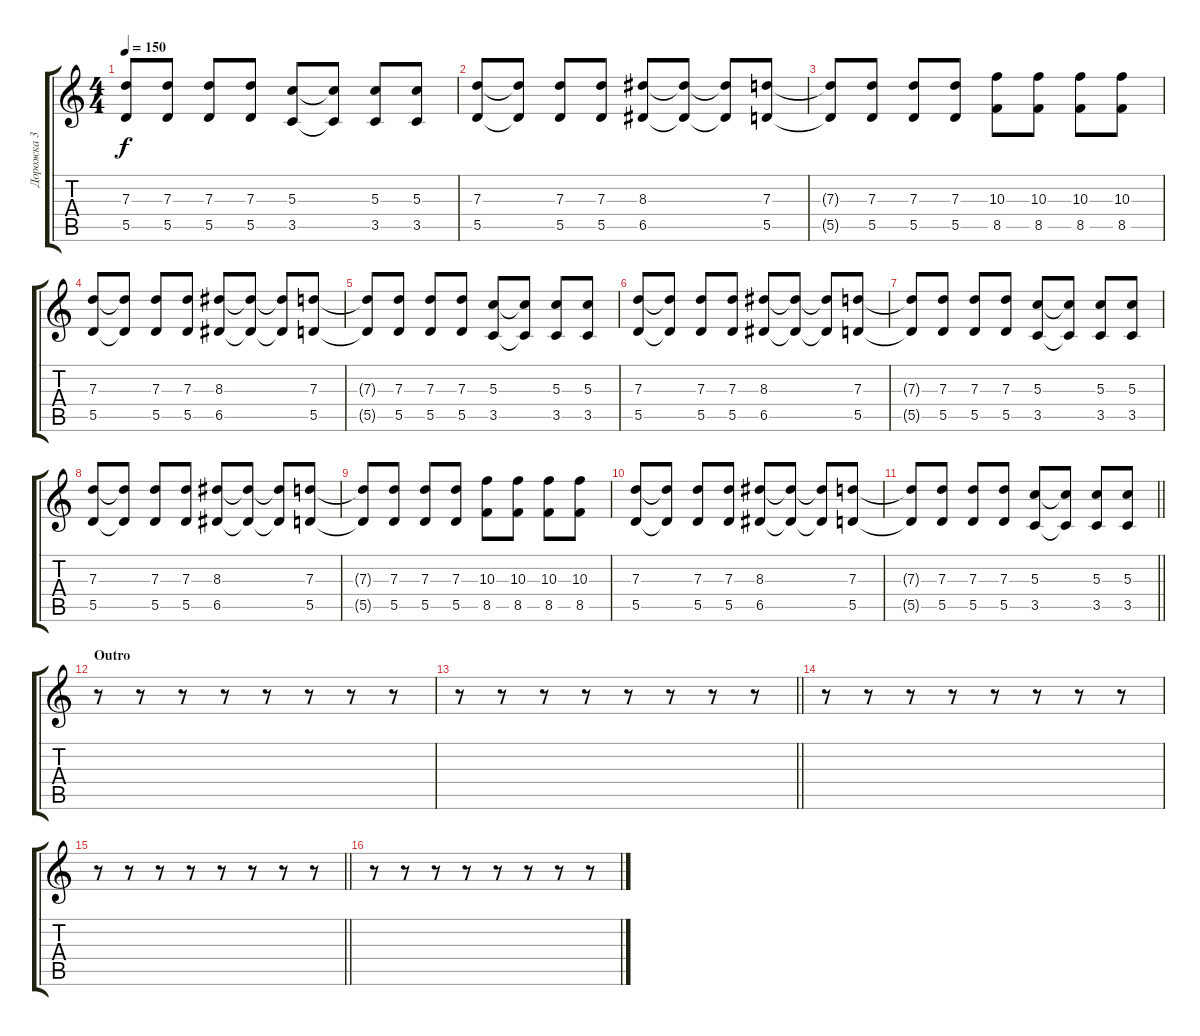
\track ("Дорожка 3" "Дорожка 3") {instrument acousticguitarsteel}
\staff {score tabs}
\tuning (E4 B3 G3 D3 A2 E2) {hide}
\ts (4 4)
\tempo 150
\clef g2
\ks c
(7.3{t} 5.5{t}).8{dy f} (7.3 5.5).8 (7.3 5.5).8 (7.3 5.5).8 (5.3 3.5).8 (5.3{t} 3.5{t}).8 (5.3 3.5).8 (5.3 3.5).8 |
(7.3 5.5).8 (7.3{t} 5.5{t}).8 (7.3 5.5).8 (7.3 5.5).8 (8.3 6.5).8 (8.3{t} 6.5{t}).8 (8.3{t} 6.5{t}).8 (7.3 5.5).8 |
(7.3{t} 5.5{t}).8 (7.3 5.5).8 (7.3 5.5).8 (7.3 5.5).8 (10.3 8.5).8 (10.3 8.5).8 (10.3 8.5).8 (10.3 8.5).8 |
(7.3 5.5).8 (7.3{t} 5.5{t}).8 (7.3 5.5).8 (7.3 5.5).8 (8.3 6.5).8 (8.3{t} 6.5{t}).8 (8.3{t} 6.5{t}).8 (7.3 5.5).8 |
(7.3{t} 5.5{t}).8 (7.3 5.5).8 (7.3 5.5).8 (7.3 5.5).8 (5.3 3.5).8 (5.3{t} 3.5{t}).8 (5.3 3.5).8 (5.3 3.5).8 |
(7.3 5.5).8 (7.3{t} 5.5{t}).8 (7.3 5.5).8 (7.3 5.5).8 (8.3 6.5).8 (8.3{t} 6.5{t}).8 (8.3{t} 6.5{t}).8 (7.3 5.5).8 |
(7.3{t} 5.5{t}).8 (7.3 5.5).8 (7.3 5.5).8 (7.3 5.5).8 (5.3 3.5).8 (5.3{t} 3.5{t}).8 (5.3 3.5).8 (5.3 3.5).8 |
(7.3 5.5).8 (7.3{t} 5.5{t}).8 (7.3 5.5).8 (7.3 5.5).8 (8.3 6.5).8 (8.3{t} 6.5{t}).8 (8.3{t} 6.5{t}).8 (7.3 5.5).8 |
(7.3{t} 5.5{t}).8 (7.3 5.5).8 (7.3 5.5).8 (7.3 5.5).8 (10.3 8.5).8 (10.3 8.5).8 (10.3 8.5).8 (10.3 8.5).8 |
(7.3 5.5).8 (7.3{t} 5.5{t}).8 (7.3 5.5).8 (7.3 5.5).8 (8.3 6.5).8 (8.3{t} 6.5{t}).8 (8.3{t} 6.5{t}).8 (7.3 5.5).8 |
\barLineRight lightlight
(7.3{t} 5.5{t}).8 (7.3 5.5).8 (7.3 5.5).8 (7.3 5.5).8 (5.3 3.5).8 (5.3{t} 3.5{t}).8 (5.3 3.5).8 (5.3 3.5).8 |
\section ("" "Outro")
r.8 r.8 r.8 r.8 r.8 r.8 r.8 r.8 |
\barLineRight lightlight
r.8 r.8 r.8 r.8 r.8 r.8 r.8 r.8 |
r.8 r.8 r.8 r.8 r.8 r.8 r.8 r.8 |
\barLineRight lightlight
r.8 r.8 r.8 r.8 r.8 r.8 r.8 r.8 |
r.8 r.8 r.8 r.8 r.8 r.8 r.8 r.8
